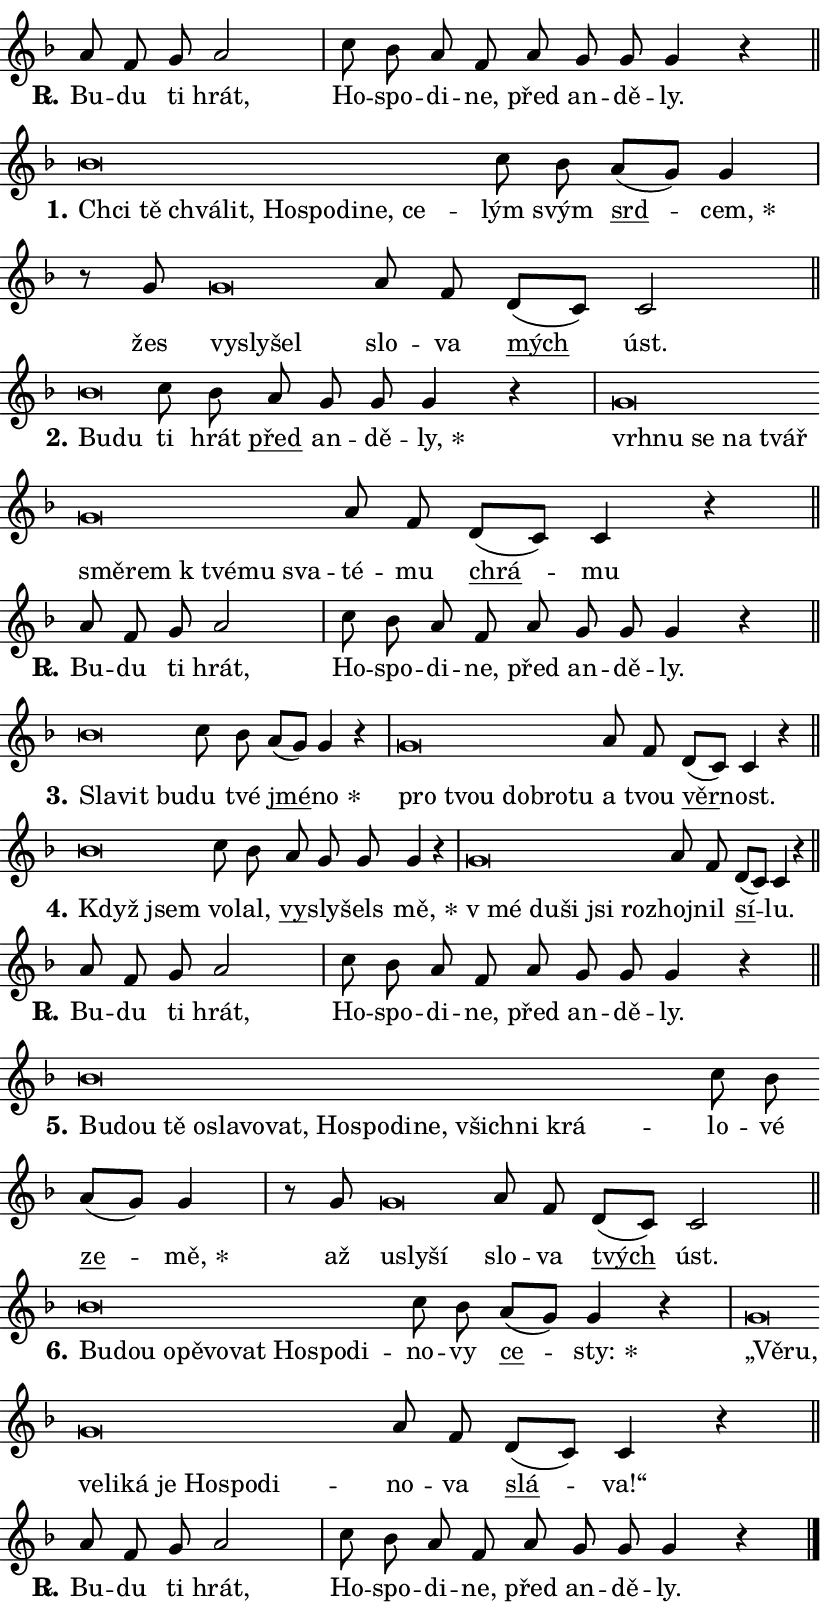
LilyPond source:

\version "2.24.0"
\header { tagline = "" }
\paper {
  indent = 0\cm
  top-margin = 0\cm
  right-margin = 0.13\cm % to fit lyric hyphens
  bottom-margin = 0\cm
  left-margin = 0\cm
  paper-width = 14\cm
  page-breaking = #ly:one-page-breaking
  system-system-spacing.basic-distance = #11
  score-system-spacing.basic-distance = #11
  ragged-last = ##f
}


%% Author: Thomas Morley
%% https://lists.gnu.org/archive/html/lilypond-user/2020-05/msg00002.html
#(define (line-position grob)
"Returns position of @var[grob} in current system:
   @code{'start}, if at first time-step
   @code{'end}, if at last time-step
   @code{'middle} otherwise
"
  (let* ((col (ly:item-get-column grob))
         (ln (ly:grob-object col 'left-neighbor))
         (rn (ly:grob-object col 'right-neighbor))
         (col-to-check-left (if (ly:grob? ln) ln col))
         (col-to-check-right (if (ly:grob? rn) rn col))
         (break-dir-left
           (and
             (ly:grob-property col-to-check-left 'non-musical #f)
             (ly:item-break-dir col-to-check-left)))
         (break-dir-right
           (and
             (ly:grob-property col-to-check-right 'non-musical #f)
             (ly:item-break-dir col-to-check-right))))
        (cond ((eqv? 1 break-dir-left) 'start)
              ((eqv? -1 break-dir-right) 'end)
              (else 'middle))))

#(define (tranparent-at-line-position vctor)
  (lambda (grob)
  "Relying on @code{line-position} select the relevant enry from @var{vctor}.
Used to determine transparency,"
    (case (line-position grob)
      ((end) (not (vector-ref vctor 0)))
      ((middle) (not (vector-ref vctor 1)))
      ((start) (not (vector-ref vctor 2))))))

noteHeadBreakVisibility =
#(define-music-function (break-visibility)(vector?)
"Makes @code{NoteHead}s transparent relying on @var{break-visibility}"
#{
  \override NoteHead.transparent =
    #(tranparent-at-line-position break-visibility)
#})

#(define delete-ledgers-for-transparent-note-heads
  (lambda (grob)
    "Reads whether a @code{NoteHead} is transparent.
If so this @code{NoteHead} is removed from @code{'note-heads} from
@var{grob}, which is supposed to be @code{LedgerLineSpanner}.
As a result ledgers are not printed for this @code{NoteHead}"
    (let* ((nhds-array (ly:grob-object grob 'note-heads))
           (nhds-list
             (if (ly:grob-array? nhds-array)
                 (ly:grob-array->list nhds-array)
                 '()))
           ;; Relies on the transparent-property being done before
           ;; Staff.LedgerLineSpanner.after-line-breaking is executed.
           ;; This is fragile ...
           (to-keep
             (remove
               (lambda (nhd)
                 (ly:grob-property nhd 'transparent #f))
               nhds-list)))
      ;; TODO find a better method to iterate over grob-arrays, similiar
      ;; to filter/remove etc for lists
      ;; For now rebuilt from scratch
      (set! (ly:grob-object grob 'note-heads)  '())
      (for-each
        (lambda (nhd)
          (ly:pointer-group-interface::add-grob grob 'note-heads nhd))
        to-keep))))

squashNotes = {
  \override NoteHead.X-extent = #'(-0.2 . 0.2)
  \override NoteHead.Y-extent = #'(-0.75 . 0)
  \override NoteHead.stencil =
    #(lambda (grob)
       (let ((pos (ly:grob-property grob 'staff-position)))
         (begin
           (if (< pos -7) (display "ERROR: Lower brevis then expected\n") (display ""))
           (if (<= pos -6) ly:text-interface::print ly:note-head::print))))
}
unSquashNotes = {
  \revert NoteHead.X-extent
  \revert NoteHead.Y-extent
  \revert NoteHead.stencil
}

hideNotes = \noteHeadBreakVisibility #begin-of-line-visible
unHideNotes = \noteHeadBreakVisibility #all-visible

% work-around for resetting accidentals
% https://lilypond.org/doc/v2.23/Documentation/notation/displaying-rhythms#unmetered-music
cadenzaMeasure = {
  \cadenzaOff
  \partial 1024 s1024
  \cadenzaOn
}

#(define-markup-command (accent layout props text) (markup?)
  "Underline accented syllable"
  (interpret-markup layout props
    #{\markup \override #'(offset . 4.3) \underline { #text }#}))

responsum = \markup \concat {
  "R" \hspace #-1.05 \path #0.1 #'((moveto 0 0.07) (lineto 0.9 0.8)) \hspace #0.05 "."
}

spaceSize = #0.6828661417322834 % exact space size for TeX Gyre Schola

\layout {
  \context {
    \Staff
    \remove "Time_signature_engraver"
    \override LedgerLineSpanner.after-line-breaking = #delete-ledgers-for-transparent-note-heads
  }
  \context {
    \Lyrics {
      \override LyricSpace.minimum-distance = \spaceSize
      \override LyricText.font-name = #"TeX Gyre Schola"
      \override LyricText.font-size = 1
      \override StanzaNumber.font-name = #"TeX Gyre Schola Bold"
      \override StanzaNumber.font-size = 1
    }
  }
  \context {
    \Score 
    \override NoteHead.text =
      #(lambda (grob) 
        (let ((pos (ly:grob-property grob 'staff-position)))
          #{\markup {
            \combine
              \halign #-0.55 \raise #(if (= pos -6) 0 0.5) \override #'(thickness . 2) \draw-line #'(3.2 . 0)
              \musicglyph "noteheads.sM1"
          }#}))
  }
}

% magnetic-lyrics.ily
%
%   written by
%     Jean Abou Samra <jean@abou-samra.fr>
%     Werner Lemberg <wl@gnu.org>
%
%   adapted by
%     Jiri Hon <jiri.hon@gmail.com>
%
% Version 2022-Apr-15

% https://www.mail-archive.com/lilypond-user@gnu.org/msg149350.html

#(define (Left_hyphen_pointer_engraver context)
   "Collect syllable-hyphen-syllable occurrences in lyrics and store
them in properties.  This engraver only looks to the left.  For
example, if the lyrics input is @code{foo -- bar}, it does the
following.

@itemize @bullet
@item
Set the @code{text} property of the @code{LyricHyphen} grob between
@q{foo} and @q{bar} to @code{foo}.

@item
Set the @code{left-hyphen} property of the @code{LyricText} grob with
text @q{foo} to the @code{LyricHyphen} grob between @q{foo} and
@q{bar}.
@end itemize

Use this auxiliary engraver in combination with the
@code{lyric-@/text::@/apply-@/magnetic-@/offset!} hook."
   (let ((hyphen #f)
         (text #f))
     (make-engraver
      (acknowledgers
       ((lyric-syllable-interface engraver grob source-engraver)
        (set! text grob)))
      (end-acknowledgers
       ((lyric-hyphen-interface engraver grob source-engraver)
        ;(when (not (grob::has-interface grob 'lyric-space-interface))
          (set! hyphen grob)));)
      ((stop-translation-timestep engraver)
       (when (and text hyphen)
         (ly:grob-set-object! text 'left-hyphen hyphen))
       (set! text #f)
       (set! hyphen #f)))))

#(define (lyric-text::apply-magnetic-offset! grob)
   "If the space between two syllables is less than the value in
property @code{LyricText@/.details@/.squash-threshold}, move the right
syllable to the left so that it gets concatenated with the left
syllable.

Use this function as a hook for
@code{LyricText@/.after-@/line-@/breaking} if the
@code{Left_@/hyphen_@/pointer_@/engraver} is active."
   (let ((hyphen (ly:grob-object grob 'left-hyphen #f)))
     (when hyphen
       (let ((left-text (ly:spanner-bound hyphen LEFT)))
         (when (grob::has-interface left-text 'lyric-syllable-interface)
           (let* ((common (ly:grob-common-refpoint grob left-text X))
                  (this-x-ext (ly:grob-extent grob common X))
                  (left-x-ext
                   (begin
                     ;; Trigger magnetism for left-text.
                     (ly:grob-property left-text 'after-line-breaking)
                     (ly:grob-extent left-text common X)))
                  ;; `delta` is the gap width between two syllables.
                  (delta (- (interval-start this-x-ext)
                            (interval-end left-x-ext)))
                  (details (ly:grob-property grob 'details))
                  (threshold (assoc-get 'squash-threshold details 0.2)))
             (when (< delta threshold)
               (let* (;; We have to manipulate the input text so that
                      ;; ligatures crossing syllable boundaries are not
                      ;; disabled.  For languages based on the Latin
                      ;; script this is essentially a beautification.
                      ;; However, for non-Western scripts it can be a
                      ;; necessity.
                      (lt (ly:grob-property left-text 'text))
                      (rt (ly:grob-property grob 'text))
                      (is-space (grob::has-interface hyphen 'lyric-space-interface))
                      (space (if is-space " " ""))
                      (extra-delta (if is-space spaceSize 0))
                      ;; Append new syllable.
                      (ltrt-space (if (and (string? lt) (string? rt))
                                (string-append lt space rt)
                                (make-concat-markup (list lt space rt))))
                      ;; Right-align `ltrt` to the right side.
                      (ltrt-space-markup (grob-interpret-markup
                               grob
                               (make-translate-markup
                                (cons (interval-length this-x-ext) 0)
                                (make-right-align-markup ltrt-space)))))
                 (begin
                   ;; Don't print `left-text`.
                   (ly:grob-set-property! left-text 'stencil #f)
                   ;; Set text and stencil (which holds all collected
                   ;; syllables so far) and shift it to the left.
                   (ly:grob-set-property! grob 'text ltrt-space)
                   (ly:grob-set-property! grob 'stencil ltrt-space-markup)
                   (ly:grob-translate-axis! grob (- (- delta extra-delta)) X))))))))))


#(define (lyric-hyphen::displace-bounds-first grob)
   ;; Make very sure this callback isn't triggered too early.
   (let ((left (ly:spanner-bound grob LEFT))
         (right (ly:spanner-bound grob RIGHT)))
     (ly:grob-property left 'after-line-breaking)
     (ly:grob-property right 'after-line-breaking)
     (ly:lyric-hyphen::print grob)))

squashThreshold = #0.4

\layout {
  \context {
    \Lyrics
    \consists #Left_hyphen_pointer_engraver
    \override LyricText.after-line-breaking =
      #lyric-text::apply-magnetic-offset!
    \override LyricHyphen.stencil = #lyric-hyphen::displace-bounds-first
    \override LyricText.details.squash-threshold = \squashThreshold
    \override LyricHyphen.minimum-distance = 0
    \override LyricHyphen.minimum-length = \squashThreshold
  }
}

squashText = \override LyricText.details.squash-threshold = 9999
unSquashText = \override LyricText.details.squash-threshold = \squashThreshold

leftText = \override LyricText.self-alignment-X = #LEFT
unLeftText = \revert LyricText.self-alignment-X

starOffset = #(lambda (grob) 
                (let ((x_offset (ly:self-alignment-interface::aligned-on-x-parent grob)))
                  (if (= x_offset 0) 0 (+ x_offset 1.2))))

star = #(define-music-function (syllable)(string?)
"Append star separator at the end of a syllable"
#{
  \once \override LyricText.X-offset = #starOffset
  \lyricmode { \markup {
    #syllable
    \override #'((font-name . "TeX Gyre Schola Bold")) \hspace #0.2 \lower #0.65 \larger "*"
  } }
#})

starAccent = #(define-music-function (syllable)(string?)
"Append star separator at the end of a syllable and make accent"
#{
  \once \override LyricText.X-offset = #starOffset
  \lyricmode { \markup {
    \accent #syllable
    \override #'((font-name . "TeX Gyre Schola Bold")) \hspace #0.2 \lower #0.65 \larger "*"
  } }
#})

breath = #(define-music-function (syllable)(string?)
"Append breathing indicator at the end of a syllable"
#{
  \lyricmode { \markup { #syllable "+" } }
#})

optionalBreath = #(define-music-function (syllable)(string?)
"Append optional breathing indicator at the end of a syllable"
#{
  \lyricmode { \markup { #syllable "(+)" } }
#})


\score {
    <<
        \new Voice = "melody" { \cadenzaOn \key f \major \relative { a'8 f g a2 \cadenzaMeasure \bar "|" c8 bes \bar "" a f \bar "" a g g g4 r \cadenzaMeasure \bar "||" \break } }
        \new Lyrics \lyricsto "melody" { \lyricmode { \set stanza = \responsum
Bu -- du ti hrát, Ho -- spo -- di -- ne, před an -- dě -- ly. } }
    >>
    \layout {}
}

\score {
    <<
        \new Voice = "melody" { \cadenzaOn \key f \major \relative { \squashNotes bes'\breve*1/16 \hideNotes \breve*1/16 \bar "" \breve*1/16 \bar "" \breve*1/16 \bar "" \breve*1/16 \bar "" \breve*1/16 \bar "" \breve*1/16 \bar "" \breve*1/16 \breve*1/16 \bar "" \unHideNotes \unSquashNotes c8 bes \bar "" a[( g)] g4 \cadenzaMeasure \bar "|" r8 g8 \squashNotes g\breve*1/16 \hideNotes \breve*1/16 \breve*1/16 \bar "" \unHideNotes \unSquashNotes a8 f \bar "" d[( c)] c2 \cadenzaMeasure \bar "||" \break } }
        \new Lyrics \lyricsto "melody" { \lyricmode { \set stanza = "1."
\leftText Chci \squashText tě chvá -- lit, Ho -- spo -- di -- ne, ce -- \unLeftText \unSquashText lým svým \markup \accent srd -- \star cem, žes \leftText vy -- \squashText sly -- šel \unLeftText \unSquashText slo -- va \markup \accent mých úst. } }
    >>
    \layout {}
}

\score {
    <<
        \new Voice = "melody" { \cadenzaOn \key f \major \relative { \squashNotes bes'\breve*1/16 \hideNotes \breve*1/16 \bar "" \unHideNotes \unSquashNotes c8 bes \bar "" a g g g4 r \cadenzaMeasure \bar "|" \squashNotes g\breve*1/16 \hideNotes \breve*1/16 \bar "" \breve*1/16 \bar "" \breve*1/16 \bar "" \breve*1/16 \bar "" \breve*1/16 \bar "" \breve*1/16 \bar "" \breve*1/16 \bar "" \breve*1/16 \breve*1/16 \bar "" \unHideNotes \unSquashNotes a8 f \bar "" d[( c)] c4 r \cadenzaMeasure \bar "||" \break } }
        \new Lyrics \lyricsto "melody" { \lyricmode { \set stanza = "2."
\leftText Bu -- \squashText du \unLeftText \unSquashText ti hrát \markup \accent před an -- dě -- \star ly, \leftText vrh -- \squashText nu se na tvář smě -- rem "k tvé" -- mu sva -- \unLeftText \unSquashText té -- mu \markup \accent chrá -- mu } }
    >>
    \layout {}
}

\score {
    <<
        \new Voice = "melody" { \cadenzaOn \key f \major \relative { a'8 f g a2 \cadenzaMeasure \bar "|" c8 bes \bar "" a f \bar "" a g g g4 r \cadenzaMeasure \bar "||" \break } }
        \new Lyrics \lyricsto "melody" { \lyricmode { \set stanza = \responsum
Bu -- du ti hrát, Ho -- spo -- di -- ne, před an -- dě -- ly. } }
    >>
    \layout {}
}

\score {
    <<
        \new Voice = "melody" { \cadenzaOn \key f \major \relative { \squashNotes bes'\breve*1/16 \hideNotes \breve*1/16 \breve*1/16 \bar "" \unHideNotes \unSquashNotes c8 bes \bar "" a[( g)] g4 r \cadenzaMeasure \bar "|" \squashNotes g\breve*1/16 \hideNotes \breve*1/16 \bar "" \breve*1/16 \bar "" \breve*1/16 \breve*1/16 \bar "" \unHideNotes \unSquashNotes a8 f \bar "" d[( c)] c4 r \cadenzaMeasure \bar "||" \break } }
        \new Lyrics \lyricsto "melody" { \lyricmode { \set stanza = "3."
\leftText Sla -- \squashText vit bu -- \unLeftText \unSquashText du tvé \markup \accent jmé -- \star no \leftText pro \squashText tvou dob -- ro -- tu \unLeftText \unSquashText a tvou \markup \accent věr -- nost. } }
    >>
    \layout {}
}

\score {
    <<
        \new Voice = "melody" { \cadenzaOn \key f \major \relative { \squashNotes bes'\breve*1/16 \hideNotes \breve*1/16 \bar "" \unHideNotes \unSquashNotes c8 bes \bar "" a g g g4 r \cadenzaMeasure \bar "|" \squashNotes g\breve*1/16 \hideNotes \breve*1/16 \bar "" \breve*1/16 \bar "" \breve*1/16 \breve*1/16 \bar "" \unHideNotes \unSquashNotes a8 f \bar "" d[( c)] c4 r \cadenzaMeasure \bar "||" \break } }
        \new Lyrics \lyricsto "melody" { \lyricmode { \set stanza = "4."
\leftText Když \squashText jsem \unLeftText \unSquashText vo -- lal, \markup \accent vy -- sly -- šels \star mě, \leftText "v mé" \squashText du -- ši jsi roz -- \unLeftText \unSquashText hoj -- nil \markup \accent sí -- lu. } }
    >>
    \layout {}
}

\score {
    <<
        \new Voice = "melody" { \cadenzaOn \key f \major \relative { a'8 f g a2 \cadenzaMeasure \bar "|" c8 bes \bar "" a f \bar "" a g g g4 r \cadenzaMeasure \bar "||" \break } }
        \new Lyrics \lyricsto "melody" { \lyricmode { \set stanza = \responsum
Bu -- du ti hrát, Ho -- spo -- di -- ne, před an -- dě -- ly. } }
    >>
    \layout {}
}

\score {
    <<
        \new Voice = "melody" { \cadenzaOn \key f \major \relative { \squashNotes bes'\breve*1/16 \hideNotes \breve*1/16 \bar "" \breve*1/16 \bar "" \breve*1/16 \bar "" \breve*1/16 \bar "" \breve*1/16 \bar "" \breve*1/16 \bar "" \breve*1/16 \bar "" \breve*1/16 \bar "" \breve*1/16 \bar "" \breve*1/16 \bar "" \breve*1/16 \bar "" \breve*1/16 \breve*1/16 \bar "" \unHideNotes \unSquashNotes c8 bes \bar "" a[( g)] g4 \cadenzaMeasure \bar "|" r8 g8 \squashNotes g\breve*1/16 \hideNotes \breve*1/16 \breve*1/16 \bar "" \unHideNotes \unSquashNotes a8 f \bar "" d[( c)] c2 \cadenzaMeasure \bar "||" \break } }
        \new Lyrics \lyricsto "melody" { \lyricmode { \set stanza = "5."
\leftText Bu -- \squashText dou tě o -- sla -- vo -- vat, Ho -- spo -- di -- ne, všich -- ni krá -- \unLeftText \unSquashText lo -- vé \markup \accent ze -- \star mě, až \leftText u -- \squashText sly -- ší \unLeftText \unSquashText slo -- va \markup \accent tvých úst. } }
    >>
    \layout {}
}

\score {
    <<
        \new Voice = "melody" { \cadenzaOn \key f \major \relative { \squashNotes bes'\breve*1/16 \hideNotes \breve*1/16 \bar "" \breve*1/16 \bar "" \breve*1/16 \bar "" \breve*1/16 \bar "" \breve*1/16 \bar "" \breve*1/16 \bar "" \breve*1/16 \breve*1/16 \bar "" \unHideNotes \unSquashNotes c8 bes \bar "" a[( g)] g4 r \cadenzaMeasure \bar "|" \squashNotes g\breve*1/16 \hideNotes \breve*1/16 \bar "" \breve*1/16 \bar "" \breve*1/16 \bar "" \breve*1/16 \bar "" \breve*1/16 \bar "" \breve*1/16 \bar "" \breve*1/16 \breve*1/16 \bar "" \unHideNotes \unSquashNotes a8 f \bar "" d[( c)] c4 r \cadenzaMeasure \bar "||" \break } }
        \new Lyrics \lyricsto "melody" { \lyricmode { \set stanza = "6."
\leftText Bu -- \squashText dou o -- pě -- vo -- vat Ho -- spo -- di -- \unLeftText \unSquashText no -- vy \markup \accent ce -- \star sty: \leftText „Vě -- \squashText ru, ve -- li -- ká je Ho -- spo -- di -- \unLeftText \unSquashText no -- va \markup \accent slá -- va!“ } }
    >>
    \layout {}
}

\score {
    <<
        \new Voice = "melody" { \cadenzaOn \key f \major \relative { a'8 f g a2 \cadenzaMeasure \bar "|" c8 bes \bar "" a f \bar "" a g g g4 r \cadenzaMeasure \bar "||" \break } \bar "|." }
        \new Lyrics \lyricsto "melody" { \lyricmode { \set stanza = \responsum
Bu -- du ti hrát, Ho -- spo -- di -- ne, před an -- dě -- ly. } }
    >>
    \layout {}
}
